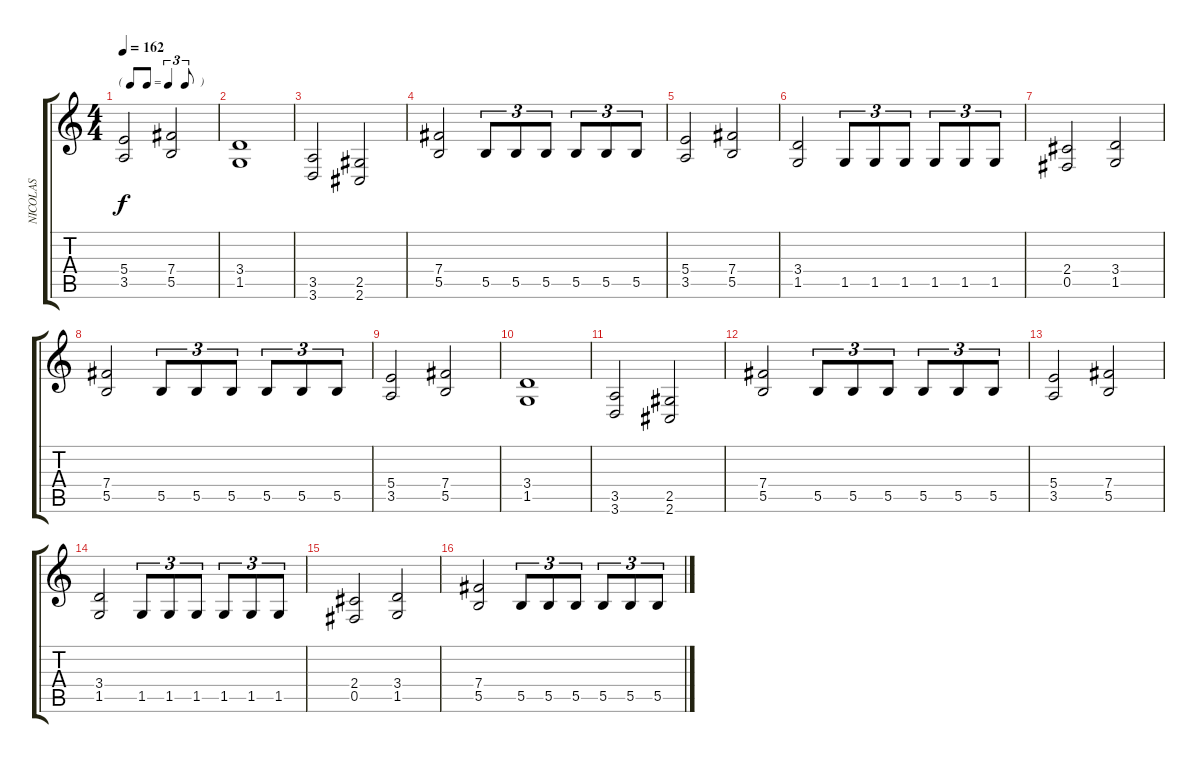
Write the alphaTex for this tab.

\track ("NICOLAS" "NICOLAS") {instrument overdrivenguitar}
\staff {score tabs}
\tuning (Db4 Ab3 E3 B2 Gb2 B1) {hide}
\ts (4 4)
\tf triplet8th
\tempo 162
\clef g2
\ks c
(5.4 3.5).2{dy f} (7.4 5.5).2 |
(3.4 1.5).1 |
(3.5 3.6).2 (2.5 2.6).2 |
(7.4 5.5).2 5.5.8{tu (3 2)} 5.5.8{tu (3 2)} 5.5.8{tu (3 2)} 5.5.8{tu (3 2)} 5.5.8{tu (3 2)} 5.5.8{tu (3 2)} |
(5.4 3.5).2 (7.4 5.5).2 |
(3.4 1.5).2 1.5.8{tu (3 2)} 1.5.8{tu (3 2)} 1.5.8{tu (3 2)} 1.5.8{tu (3 2)} 1.5.8{tu (3 2)} 1.5.8{tu (3 2)} |
(2.4 0.5).2 (3.4 1.5).2 |
(7.4 5.5).2 5.5.8{tu (3 2)} 5.5.8{tu (3 2)} 5.5.8{tu (3 2)} 5.5.8{tu (3 2)} 5.5.8{tu (3 2)} 5.5.8{tu (3 2)} |
(5.4 3.5).2 (7.4 5.5).2 |
(3.4 1.5).1 |
(3.5 3.6).2 (2.5 2.6).2 |
(7.4 5.5).2 5.5.8{tu (3 2)} 5.5.8{tu (3 2)} 5.5.8{tu (3 2)} 5.5.8{tu (3 2)} 5.5.8{tu (3 2)} 5.5.8{tu (3 2)} |
(5.4 3.5).2 (7.4 5.5).2 |
(3.4 1.5).2 1.5.8{tu (3 2)} 1.5.8{tu (3 2)} 1.5.8{tu (3 2)} 1.5.8{tu (3 2)} 1.5.8{tu (3 2)} 1.5.8{tu (3 2)} |
(2.4 0.5).2 (3.4 1.5).2 |
(7.4 5.5).2 5.5.8{tu (3 2)} 5.5.8{tu (3 2)} 5.5.8{tu (3 2)} 5.5.8{tu (3 2)} 5.5.8{tu (3 2)} 5.5.8{tu (3 2)}
